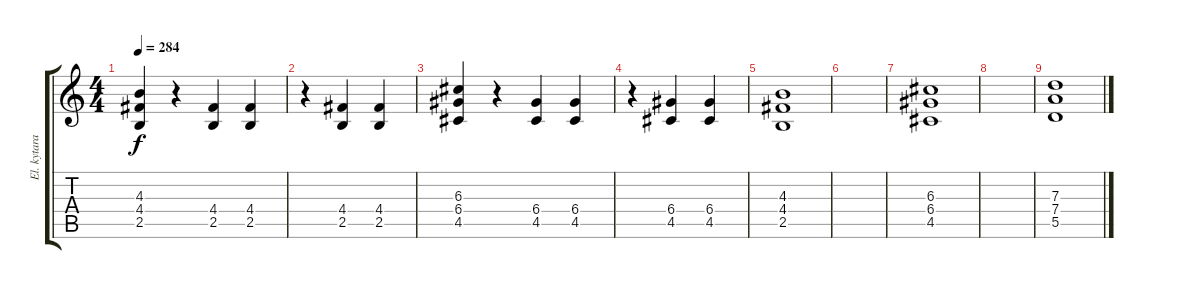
\track ("El. kytara" "El. kytara") {instrument overdrivenguitar}
\staff {score tabs}
\tuning (E4 B3 G3 D3 A2 E2) {hide}
\ts (4 4)
\tempo 284
\clef g2
\ks c
(4.3 4.4 2.5).4{dy f} r.4 (4.4 2.5).4 (4.4 2.5).4 |
r.4 (4.4 2.5).4 (4.4 2.5).4 |
(6.3 6.4 4.5).4 r.4 (6.4 4.5).4 (6.4 4.5).4 |
r.4 (6.4 4.5).4 (6.4 4.5).4 |
(4.3 4.4 2.5).1 |
|
(6.3 6.4 4.5).1 |
|
(7.3 7.4 5.5).1
